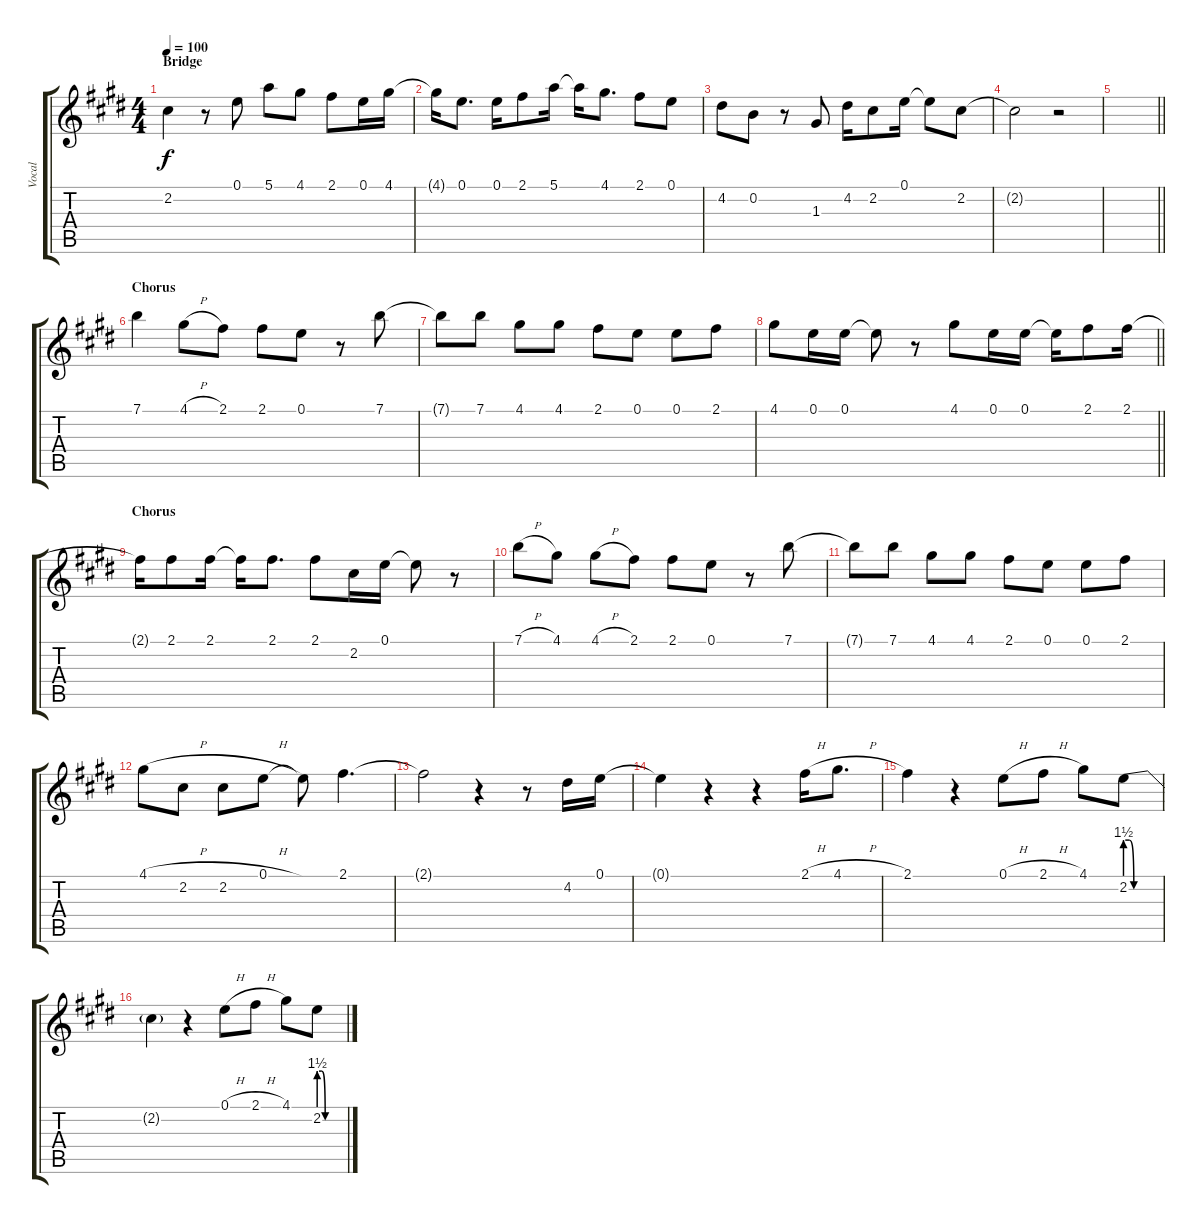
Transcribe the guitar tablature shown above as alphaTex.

\track ("Vocal" "Vocal") {instrument acousticguitarsteel}
\staff {score tabs}
\tuning (E4 B3 G3 D3 A2 E2) {hide}
\ts (4 4)
\section ("" "Bridge")
\tempo 100
\clef g2
\ks e
2.2{t}.4{dy f} r.8 0.1.8 5.1.8 4.1.8 2.1.8 0.1.16 4.1.16 |
4.1{t}.16 0.1.8{d} 0.1.16 2.1.8 5.1.16 5.1{t}.16 4.1.8{d} 2.1.8 0.1.8 |
4.2.8 0.2.8 r.8 1.3.8 4.2.16 2.2.8 0.1.16 0.1{t}.8 2.2.8 |
2.2{t}.2 r.2 |
\barLineRight lightlight
|
\section ("" "Chorus")
7.1.4 4.1{h}.8 2.1.8 2.1.8 0.1.8 r.8 7.1.8 |
7.1{t}.8 7.1.8 4.1.8 4.1.8 2.1.8 0.1.8 0.1.8 2.1.8 |
\barLineRight lightlight
4.1.8 0.1.16 0.1.16 0.1{t}.8 r.8 4.1.8 0.1.16 0.1.16 0.1{t}.16 2.1.8 2.1.16 |
\section ("" "Chorus")
2.1{t}.16 2.1.8 2.1.16 2.1{t}.16 2.1.8{d} 2.1.8 2.2.16 0.1.16 0.1{t}.8 r.8 |
7.1{h}.8 4.1.8 4.1{h}.8 2.1.8 2.1.8 0.1.8 r.8 7.1.8 |
7.1{t}.8 7.1.8 4.1.8 4.1.8 2.1.8 0.1.8 0.1.8 2.1.8 |
4.1{h}.8 2.2.8 2.2.8 0.1{h}.8 0.1{t}.8 2.1.4{d} |
2.1{t}.2 r.4 r.8 4.2.16 0.1.16 |
0.1{t}.4 r.4 r.4 2.1{h}.16 4.1{h}.8{d} |
2.1.4 r.4 0.1{h}.8 2.1{h}.8 4.1.8 2.2{be (custom 0 6 7 6 15 0 30 0 60 0)}.8 |
2.2{t}.4 r.4 0.1{h}.8 2.1{h}.8 4.1.8 2.2{be (custom 0 6 7 6 15 0 30 0 60 0)}.8
